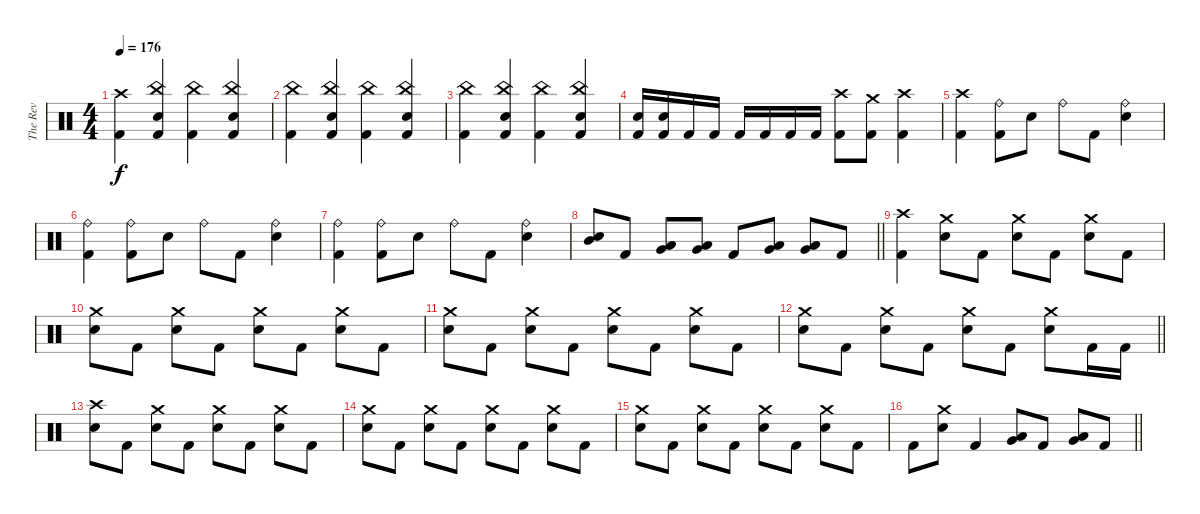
\track ("The Rev" "The Rev") {instrument percussion}
\staff {score}
\articulation defaults
\ts (4 4)
\tempo 176
\clef neutral
\ks c
("Crash high (hit)" "Kick (hit) 2").4{dy f} ("China (hit)" "Snare (hit) 2" "Kick (hit) 2").4 ("China (hit)" "Kick (hit) 2").4 ("China (hit)" "Snare (hit) 2" "Kick (hit) 2").4 |
("China (hit)" "Kick (hit) 2").4 ("China (hit)" "Snare (hit) 2" "Kick (hit) 2").4 ("China (hit)" "Kick (hit) 2").4 ("China (hit)" "Snare (hit) 2" "Kick (hit) 2").4 |
("China (hit)" "Kick (hit) 2").4 ("China (hit)" "Snare (hit) 2" "Kick (hit) 2").4 ("China (hit)" "Kick (hit) 2").4 ("China (hit)" "Snare (hit) 2" "Kick (hit) 2").4 |
("Snare (hit) 2" "Kick (hit) 2").16 ("Snare (hit) 2" "Kick (hit) 2").16 "Kick (hit) 2".16 "Kick (hit) 2".16 "Kick (hit) 2".16 "Kick (hit) 2".16 "Kick (hit) 2".16 "Kick (hit) 2".16 ("Crash high (hit)" "Kick (hit) 2").8 ("Crash medium (hit)" "Kick (hit) 2").8 ("Crash high (hit)" "Kick (hit) 2").4 |
("Crash high (hit)" "Kick (hit) 2").4 ("Ride (bell)" "Kick (hit) 2").8 "Snare (hit) 2".8 "Ride (bell)".8 "Kick (hit) 2".8 ("Ride (bell)" "Snare (hit) 2").4 |
("Ride (bell)" "Kick (hit) 2").4 ("Ride (bell)" "Kick (hit) 2").8 "Snare (hit) 2".8 "Ride (bell)".8 "Kick (hit) 2".8 ("Ride (bell)" "Snare (hit) 2").4 |
("Ride (bell)" "Kick (hit) 2").4 ("Ride (bell)" "Kick (hit) 2").8 "Snare (hit) 2".8 "Ride (bell)".8 "Kick (hit) 2".8 ("Ride (bell)" "Snare (hit) 2").4 |
\barLineRight lightlight
("Mid Tom (hit)" "Snare (hit) 2").8 "Kick (hit) 2".8 ("Low Tom (hit)" "Very Low Tom (hit)").8 ("Low Tom (hit)" "Very Low Tom (hit)").8 "Kick (hit) 2".8 ("Very Low Tom (hit)" "Low Floor Tom (hit)").8 ("Very Low Tom (hit)" "Low Floor Tom (hit)").8 "Kick (hit) 2".8 |
("Crash high (hit)" "Kick (hit) 2").4 ("Crash medium (hit)" "Snare (hit) 2").8 "Kick (hit) 2".8 ("Crash medium (hit)" "Snare (hit) 2").8 "Kick (hit) 2".8 ("Crash medium (hit)" "Snare (hit) 2").8 "Kick (hit) 2".8 |
("Crash medium (hit)" "Snare (hit) 2").8 "Kick (hit) 2".8 ("Crash medium (hit)" "Snare (hit) 2").8 "Kick (hit) 2".8 ("Crash medium (hit)" "Snare (hit) 2").8 "Kick (hit) 2".8 ("Crash medium (hit)" "Snare (hit) 2").8 "Kick (hit) 2".8 |
("Crash medium (hit)" "Snare (hit) 2").8 "Kick (hit) 2".8 ("Crash medium (hit)" "Snare (hit) 2").8 "Kick (hit) 2".8 ("Crash medium (hit)" "Snare (hit) 2").8 "Kick (hit) 2".8 ("Crash medium (hit)" "Snare (hit) 2").8 "Kick (hit) 2".8 |
\barLineRight lightlight
("Crash medium (hit)" "Snare (hit) 2").8 "Kick (hit) 2".8 ("Crash medium (hit)" "Snare (hit) 2").8 "Kick (hit) 2".8 ("Crash medium (hit)" "Snare (hit) 2").8 "Kick (hit) 2".8 ("Crash medium (hit)" "Snare (hit) 2").8 "Kick (hit) 2".16 "Kick (hit) 2".16 |
("Crash high (hit)" "Snare (hit) 2").8 "Kick (hit) 2".8 ("Crash medium (hit)" "Snare (hit) 2").8 "Kick (hit) 2".8 ("Crash medium (hit)" "Snare (hit) 2").8 "Kick (hit) 2".8 ("Crash medium (hit)" "Snare (hit) 2").8 "Kick (hit) 2".8 |
("Crash medium (hit)" "Snare (hit) 2").8 "Kick (hit) 2".8 ("Crash medium (hit)" "Snare (hit) 2").8 "Kick (hit) 2".8 ("Crash medium (hit)" "Snare (hit) 2").8 "Kick (hit) 2".8 ("Crash medium (hit)" "Snare (hit) 2").8 "Kick (hit) 2".8 |
("Crash medium (hit)" "Snare (hit) 2").8 "Kick (hit) 2".8 ("Crash medium (hit)" "Snare (hit) 2").8 "Kick (hit) 2".8 ("Crash medium (hit)" "Snare (hit) 2").8 "Kick (hit) 2".8 ("Crash medium (hit)" "Snare (hit) 2").8 "Kick (hit) 2".8 |
\barLineRight lightlight "Kick (hit) 2".8
("Crash medium (hit)" "Snare (hit) 2").8 "Kick (hit) 2".4 ("Low Tom (hit)" "Very Low Tom (hit)").8 "Kick (hit) 2".8 ("Very Low Tom (hit)" "Low Floor Tom (hit)").8 "Kick (hit) 2".8
